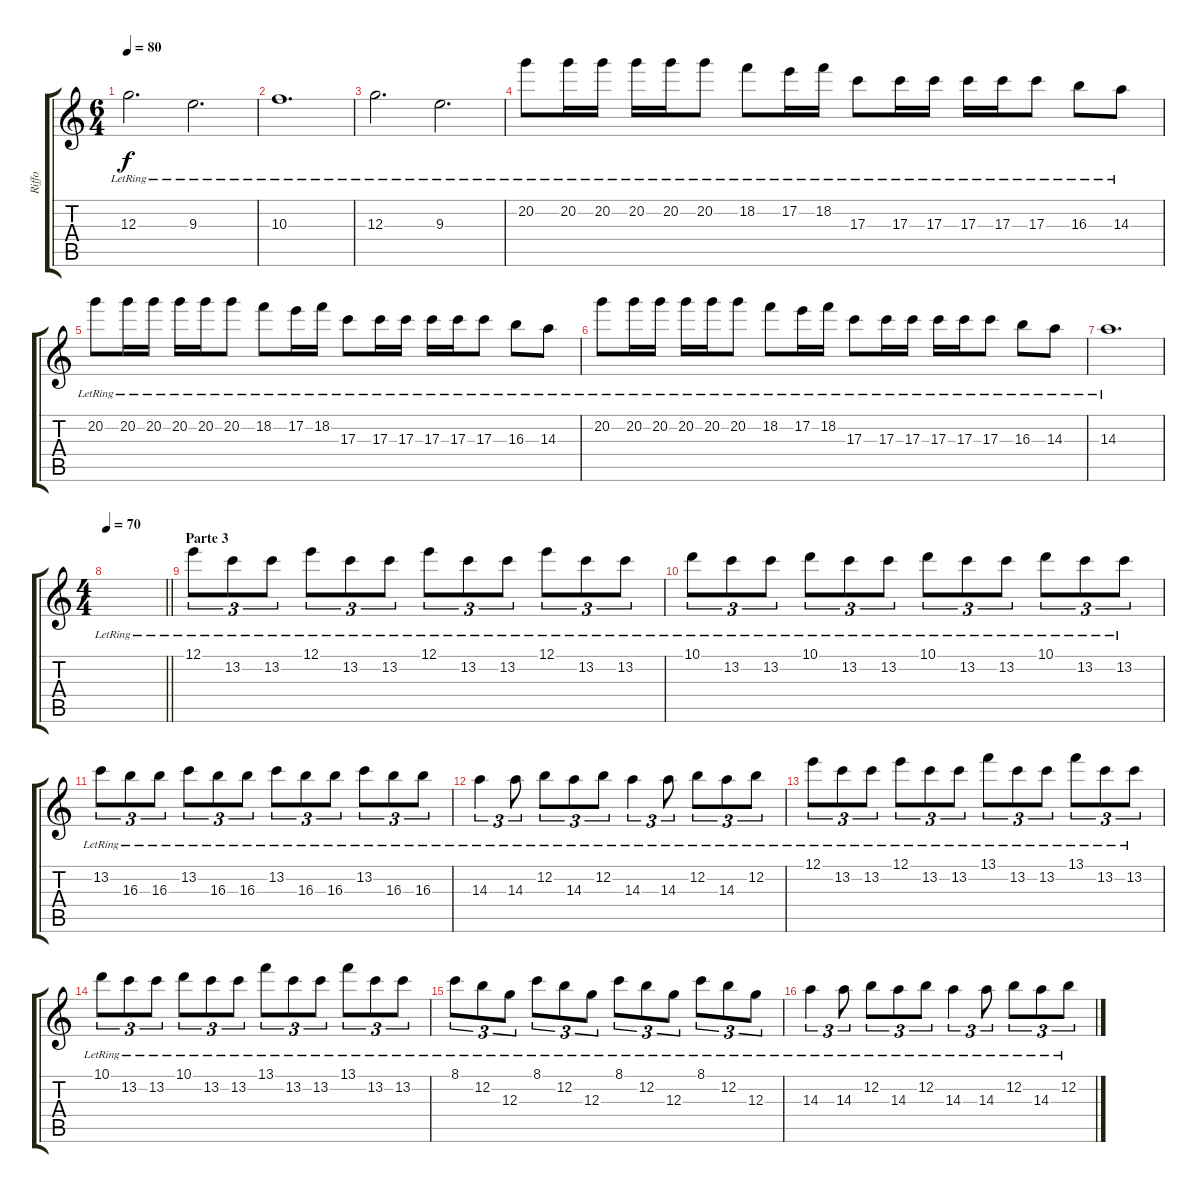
\track ("Riffo" "Riffo") {instrument electricguitarclean}
\staff {score tabs}
\tuning (E4 B3 G3 D3 A2 E2) {hide}
\ts (6 4)
\tempo 80
\clef g2
\ks c
12.3{lr}.2{d dy f} 9.3{lr}.2{d} |
10.3{lr}.1{d} |
12.3{lr}.2{d} 9.3{lr}.2{d} |
20.2{lr}.8 20.2{lr}.16 20.2{lr}.16 20.2{lr}.16 20.2{lr}.16 20.2{lr}.8 18.2{lr}.8 17.2{lr}.16 18.2{lr}.16 17.3{lr}.8 17.3{lr}.16 17.3{lr}.16 17.3{lr}.16 17.3{lr}.16 17.3{lr}.8 16.3{lr}.8 14.3{lr}.8 |
20.2{lr}.8 20.2{lr}.16 20.2{lr}.16 20.2{lr}.16 20.2{lr}.16 20.2{lr}.8 18.2{lr}.8 17.2{lr}.16 18.2{lr}.16 17.3{lr}.8 17.3{lr}.16 17.3{lr}.16 17.3{lr}.16 17.3{lr}.16 17.3{lr}.8 16.3{lr}.8 14.3{lr}.8 |
20.2{lr}.8 20.2{lr}.16 20.2{lr}.16 20.2{lr}.16 20.2{lr}.16 20.2{lr}.8 18.2{lr}.8 17.2{lr}.16 18.2{lr}.16 17.3{lr}.8 17.3{lr}.16 17.3{lr}.16 17.3{lr}.16 17.3{lr}.16 17.3{lr}.8 16.3{lr}.8 14.3{lr}.8 |
14.3{lr}.1{d} |
\ts (4 4)
\tempo 70
\barLineRight lightlight
|
\section ("" "Parte 3")
12.1{lr}.8{tu (3 2)} 13.2{lr}.8{tu (3 2)} 13.2{lr}.8{tu (3 2)} 12.1{lr}.8{tu (3 2)} 13.2{lr}.8{tu (3 2)} 13.2{lr}.8{tu (3 2)} 12.1{lr}.8{tu (3 2)} 13.2{lr}.8{tu (3 2)} 13.2{lr}.8{tu (3 2)} 12.1{lr}.8{tu (3 2)} 13.2{lr}.8{tu (3 2)} 13.2{lr}.8{tu (3 2)} |
10.1{lr}.8{tu (3 2)} 13.2{lr}.8{tu (3 2)} 13.2{lr}.8{tu (3 2)} 10.1{lr}.8{tu (3 2)} 13.2{lr}.8{tu (3 2)} 13.2{lr}.8{tu (3 2)} 10.1{lr}.8{tu (3 2)} 13.2{lr}.8{tu (3 2)} 13.2{lr}.8{tu (3 2)} 10.1{lr}.8{tu (3 2)} 13.2{lr}.8{tu (3 2)} 13.2{lr}.8{tu (3 2)} |
13.2{lr}.8{tu (3 2)} 16.3{lr}.8{tu (3 2)} 16.3{lr}.8{tu (3 2)} 13.2{lr}.8{tu (3 2)} 16.3{lr}.8{tu (3 2)} 16.3{lr}.8{tu (3 2)} 13.2{lr}.8{tu (3 2)} 16.3{lr}.8{tu (3 2)} 16.3{lr}.8{tu (3 2)} 13.2{lr}.8{tu (3 2)} 16.3{lr}.8{tu (3 2)} 16.3{lr}.8{tu (3 2)} |
14.3{lr}.4{tu (3 2)} 14.3{lr}.8{tu (3 2)} 12.2{lr}.8{tu (3 2)} 14.3{lr}.8{tu (3 2)} 12.2{lr}.8{tu (3 2)} 14.3{lr}.4{tu (3 2)} 14.3{lr}.8{tu (3 2)} 12.2{lr}.8{tu (3 2)} 14.3{lr}.8{tu (3 2)} 12.2{lr}.8{tu (3 2)} |
12.1{lr}.8{tu (3 2)} 13.2{lr}.8{tu (3 2)} 13.2{lr}.8{tu (3 2)} 12.1{lr}.8{tu (3 2)} 13.2{lr}.8{tu (3 2)} 13.2{lr}.8{tu (3 2)} 13.1{lr}.8{tu (3 2)} 13.2{lr}.8{tu (3 2)} 13.2{lr}.8{tu (3 2)} 13.1{lr}.8{tu (3 2)} 13.2{lr}.8{tu (3 2)} 13.2{lr}.8{tu (3 2)} |
10.1{lr}.8{tu (3 2)} 13.2{lr}.8{tu (3 2)} 13.2{lr}.8{tu (3 2)} 10.1{lr}.8{tu (3 2)} 13.2{lr}.8{tu (3 2)} 13.2{lr}.8{tu (3 2)} 13.1{lr}.8{tu (3 2)} 13.2{lr}.8{tu (3 2)} 13.2{lr}.8{tu (3 2)} 13.1{lr}.8{tu (3 2)} 13.2{lr}.8{tu (3 2)} 13.2{lr}.8{tu (3 2)} |
8.1{lr}.8{tu (3 2)} 12.2{lr}.8{tu (3 2)} 12.3{lr}.8{tu (3 2)} 8.1{lr}.8{tu (3 2)} 12.2{lr}.8{tu (3 2)} 12.3{lr}.8{tu (3 2)} 8.1{lr}.8{tu (3 2)} 12.2{lr}.8{tu (3 2)} 12.3{lr}.8{tu (3 2)} 8.1{lr}.8{tu (3 2)} 12.2{lr}.8{tu (3 2)} 12.3{lr}.8{tu (3 2)} |
14.3{lr}.4{tu (3 2)} 14.3{lr}.8{tu (3 2)} 12.2{lr}.8{tu (3 2)} 14.3{lr}.8{tu (3 2)} 12.2{lr}.8{tu (3 2)} 14.3{lr}.4{tu (3 2)} 14.3{lr}.8{tu (3 2)} 12.2{lr}.8{tu (3 2)} 14.3{lr}.8{tu (3 2)} 12.2{lr}.8{tu (3 2)}
